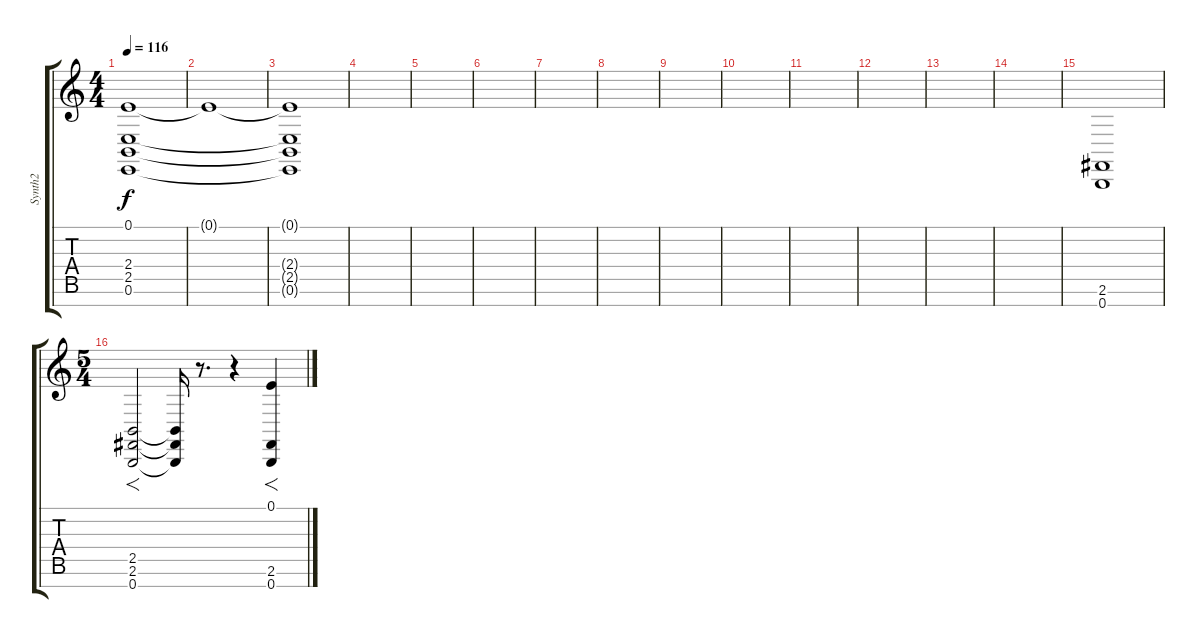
\track ("Synth2" "Synth2") {instrument synthstrings1}
\staff {score tabs}
\tuning (E4 B3 G3 D3 A2 E2 B1) {hide}
\ts (4 4)
\tempo 116
\clef g2
\ks c
(0.1 2.4 2.5 0.6).1{dy f volume 6} |
0.1{t}.1 |
(0.1{t} 2.4{t} 2.5{t} 0.6{t}).1 |
|
|
|
|
|
|
|
|
|
|
|
(2.6 0.7).1{volume 5} |
\ts (5 4)
(2.5 2.6 0.7).2{f} (2.5{t} 2.6{t} 0.7{t}).16 r.8{d} r.4 (0.1 2.6 0.7).4{f}
